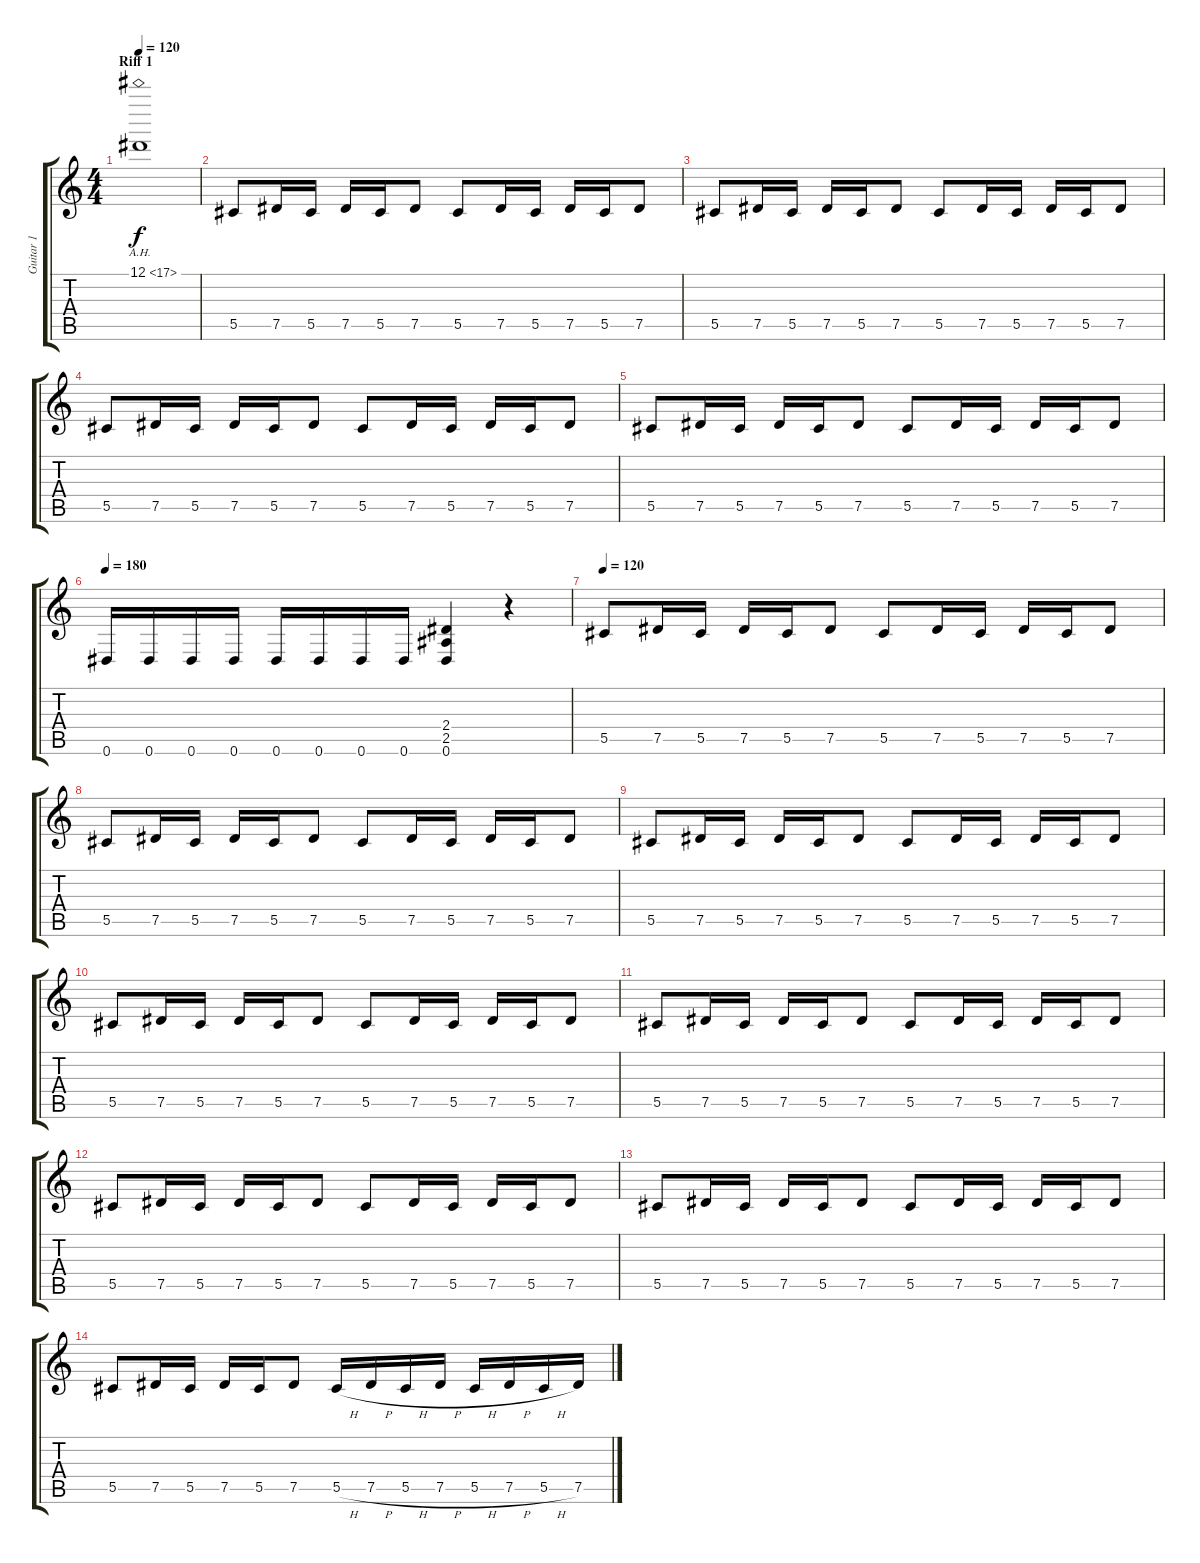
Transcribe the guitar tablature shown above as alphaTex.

\track ("Guitar 1" "Guitar 1") {instrument overdrivenguitar}
\staff {score tabs}
\tuning (Eb4 Bb3 Gb3 Db3 Ab2 Eb2) {hide}
\ts (4 4)
\section ("" "Riff 1")
\tempo 120
\clef g2
\ks c
12.1{ah 5}.1{dy f instrument overdrivenguitar} |
5.5.8 7.5.16 5.5.16 7.5.16 5.5.16 7.5.8 5.5.8 7.5.16 5.5.16 7.5.16 5.5.16 7.5.8 |
5.5.8 7.5.16 5.5.16 7.5.16 5.5.16 7.5.8 5.5.8 7.5.16 5.5.16 7.5.16 5.5.16 7.5.8 |
5.5.8 7.5.16 5.5.16 7.5.16 5.5.16 7.5.8 5.5.8 7.5.16 5.5.16 7.5.16 5.5.16 7.5.8 |
5.5.8 7.5.16 5.5.16 7.5.16 5.5.16 7.5.8 5.5.8 7.5.16 5.5.16 7.5.16 5.5.16 7.5.8 |
\tempo 180
0.6.16 0.6.16 0.6.16 0.6.16 0.6.16 0.6.16 0.6.16 0.6.16 (2.4 2.5 0.6).4 r.4 |
\tempo 120
5.5.8 7.5.16 5.5.16 7.5.16 5.5.16 7.5.8 5.5.8 7.5.16 5.5.16 7.5.16 5.5.16 7.5.8 |
5.5.8 7.5.16 5.5.16 7.5.16 5.5.16 7.5.8 5.5.8 7.5.16 5.5.16 7.5.16 5.5.16 7.5.8 |
5.5.8 7.5.16 5.5.16 7.5.16 5.5.16 7.5.8 5.5.8 7.5.16 5.5.16 7.5.16 5.5.16 7.5.8 |
5.5.8 7.5.16 5.5.16 7.5.16 5.5.16 7.5.8 5.5.8 7.5.16 5.5.16 7.5.16 5.5.16 7.5.8 |
5.5.8 7.5.16 5.5.16 7.5.16 5.5.16 7.5.8 5.5.8 7.5.16 5.5.16 7.5.16 5.5.16 7.5.8 |
5.5.8 7.5.16 5.5.16 7.5.16 5.5.16 7.5.8 5.5.8 7.5.16 5.5.16 7.5.16 5.5.16 7.5.8 |
5.5.8 7.5.16 5.5.16 7.5.16 5.5.16 7.5.8 5.5.8 7.5.16 5.5.16 7.5.16 5.5.16 7.5.8 |
5.5.8 7.5.16 5.5.16 7.5.16 5.5.16 7.5.8 5.5{h}.16 7.5{h}.16 5.5{h}.16 7.5{h}.16 5.5{h}.16 7.5{h}.16 5.5{h}.16 7.5.16
